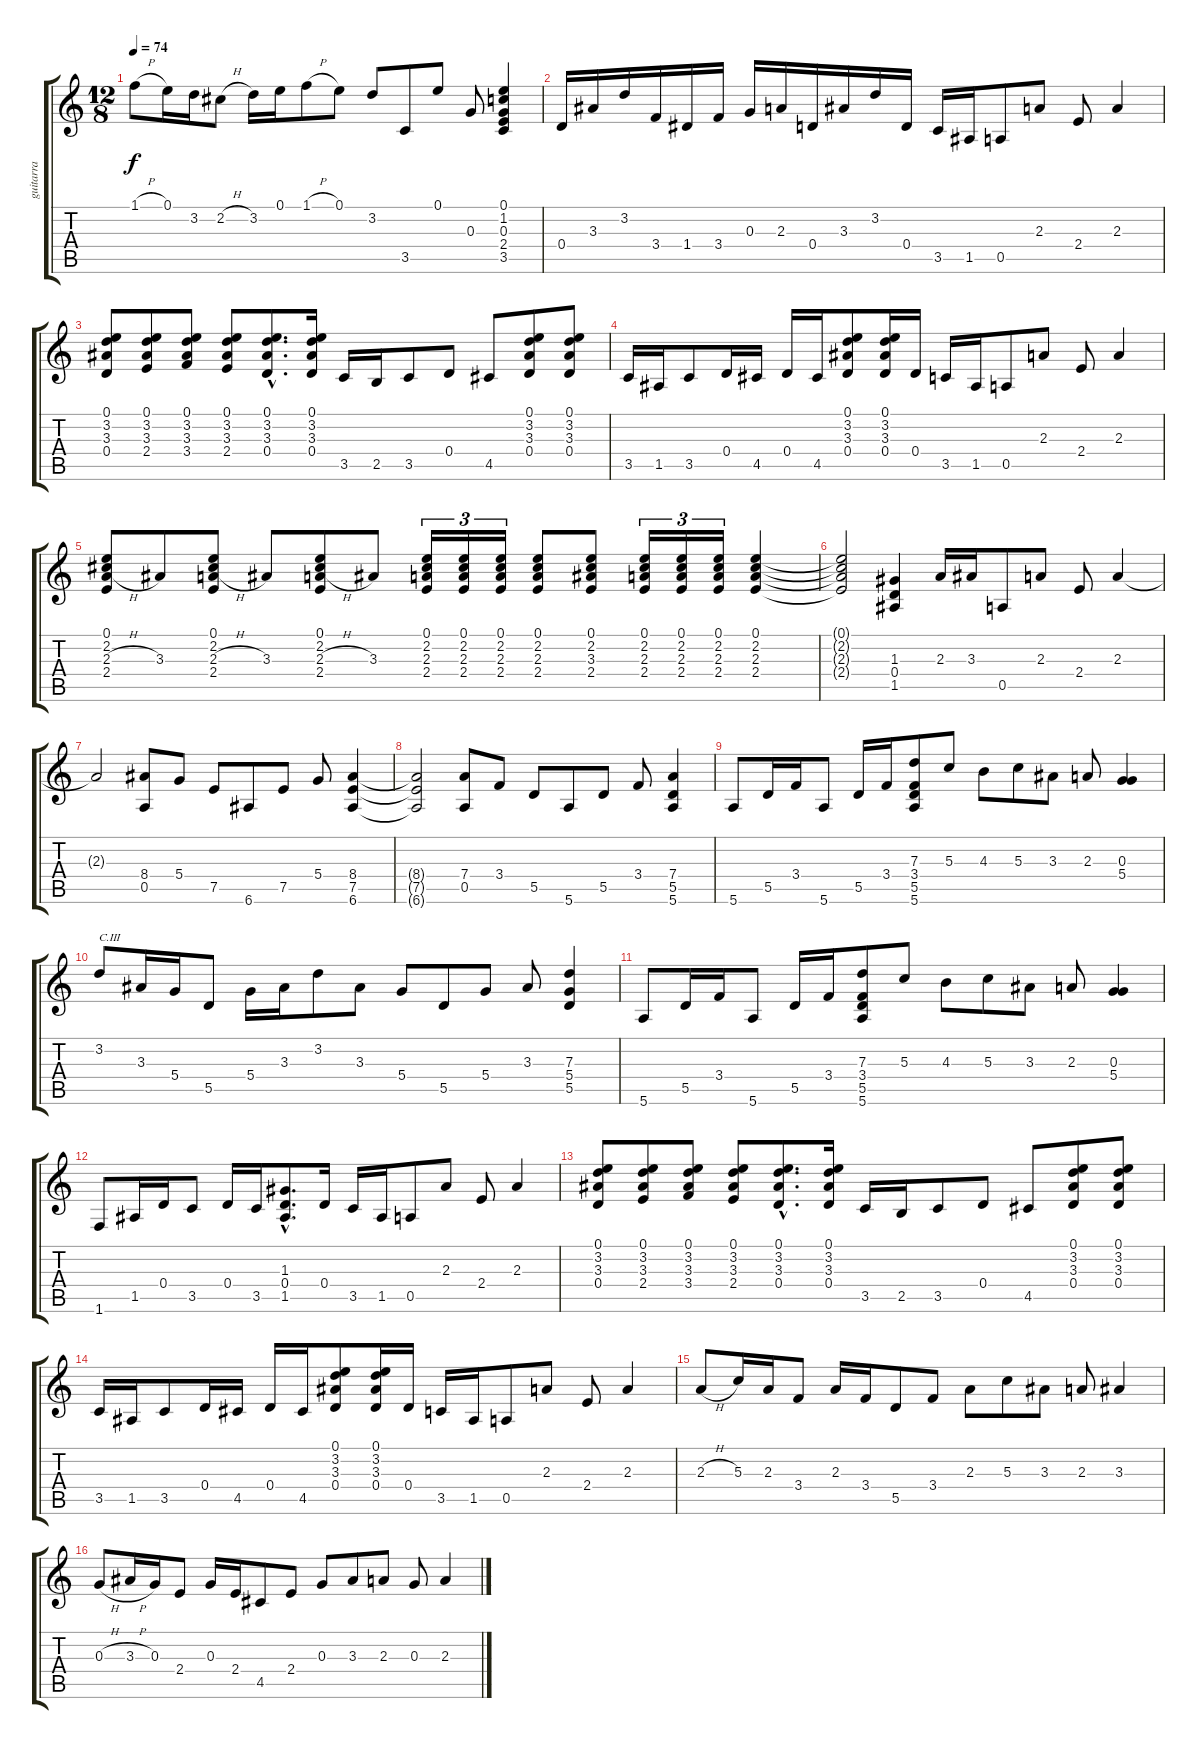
\track ("guitarra" "guitarra") {instrument acousticguitarnylon}
\staff {score tabs}
\tuning (E4 B3 G3 D3 A2 E2) {hide}
\ts (12 8)
\tempo 74
\clef g2
\ks c
1.1{h}.8{dy f} 0.1.16 3.2.16 2.2{h}.8 3.2.16 0.1.16 1.1{h}.8 0.1.8 3.2.8 3.5.8 0.1.8 0.3.8 (0.1 1.2 0.3 2.4 3.5).4 |
0.4.16 3.3.16 3.2.16 3.4.16 1.4.16 3.4.16 0.3.16 2.3.16 0.4.16 3.3.16 3.2.16 0.4.16 3.5.16 1.5.16 0.5.8 2.3.8 2.4.8 2.3.4 |
(0.1 3.2 3.3 0.4).8 (0.1 3.2 3.3 2.4).8 (0.1 3.2 3.3 3.4).8 (0.1 3.2 3.3 2.4).8 (0.1{hac} 3.2{hac} 3.3{hac} 0.4{hac}).8{d} (0.1 3.2 3.3 0.4).16 3.5.16 2.5.16 3.5.8 0.4.8 4.5.8 (0.1 3.2 3.3 0.4).8 (0.1 3.2 3.3 0.4).8 |
3.5.16 1.5.16 3.5.8 0.4.16 4.5.16 0.4.16 4.5.16 (0.1 3.2 3.3 0.4).8 (0.1 3.2 3.3 0.4).16 0.4.16 3.5.16 1.5.16 0.5.8 2.3.8 2.4.8 2.3.4 |
(0.1 2.2 2.3{h} 2.4).8 3.3.8 (0.1 2.2 2.3{h} 2.4).8 3.3.8 (0.1 2.2 2.3{h} 2.4).8 3.3.8 (0.1 2.2 2.3 2.4).16{tu (3 2)} (0.1 2.2 2.3 2.4).16{tu (3 2)} (0.1 2.2 2.3 2.4).16{tu (3 2)} (0.1 2.2 2.3 2.4).8 (0.1 2.2 3.3 2.4).8 (0.1 2.2 2.3 2.4).16{tu (3 2)} (0.1 2.2 2.3 2.4).16{tu (3 2)} (0.1 2.2 2.3 2.4).16{tu (3 2)} (0.1 2.2 2.3 2.4).4 |
(0.1{t} 2.2{t} 2.3{t} 2.4{t}).2 (1.3 0.4 1.5).4 2.3.16 3.3.16 0.5.8 2.3.8 2.4.8 2.3.4 |
2.3{t}.2 (8.4 0.5).8 5.4.8 7.5.8 6.6.8 7.5.8 5.4.8 (8.4 7.5 6.6).4 |
(8.4{t} 7.5{t} 6.6{t}).2 (7.4 0.5).8 3.4.8 5.5.8 5.6.8 5.5.8 3.4.8 (7.4 5.5 5.6).4 |
5.6.8 5.5.16 3.4.16 5.6.8 5.5.16 3.4.16 (7.3 3.4 5.5 5.6).8 5.3.8 4.3.8 5.3.8 3.3.8 2.3.8 (0.3 5.4).4 |
3.2.8{txt "C.III"} 3.3.16 5.4.16 5.5.8 5.4.16 3.3.16 3.2.8 3.3.8 5.4.8 5.5.8 5.4.8 3.3.8 (7.3 5.4 5.5).4 |
5.6.8 5.5.16 3.4.16 5.6.8 5.5.16 3.4.16 (7.3 3.4 5.5 5.6).8 5.3.8 4.3.8 5.3.8 3.3.8 2.3.8 (0.3 5.4).4 |
1.6.8 1.5.16 0.4.16 3.5.8 0.4.16 3.5.16 (1.3{hac} 0.4{hac} 1.5{hac}).8{d} 0.4.16 3.5.16 1.5.16 0.5.8 2.3.8 2.4.8 2.3.4 |
(0.1 3.2 3.3 0.4).8 (0.1 3.2 3.3 2.4).8 (0.1 3.2 3.3 3.4).8 (0.1 3.2 3.3 2.4).8 (0.1{hac} 3.2{hac} 3.3{hac} 0.4{hac}).8{d} (0.1 3.2 3.3 0.4).16 3.5.16 2.5.16 3.5.8 0.4.8 4.5.8 (0.1 3.2 3.3 0.4).8 (0.1 3.2 3.3 0.4).8 |
3.5.16 1.5.16 3.5.8 0.4.16 4.5.16 0.4.16 4.5.16 (0.1 3.2 3.3 0.4).8 (0.1 3.2 3.3 0.4).16 0.4.16 3.5.16 1.5.16 0.5.8 2.3.8 2.4.8 2.3.4 |
2.3{h}.8 5.3.16 2.3.16 3.4.8 2.3.16 3.4.16 5.5.8 3.4.8 2.3.8 5.3.8 3.3.8 2.3.8 3.3.4 |
0.3{h}.8 3.3{h}.16 0.3.16 2.4.8 0.3.16 2.4.16 4.5.8 2.4.8 0.3.8 3.3.8 2.3.8 0.3.8 2.3.4
